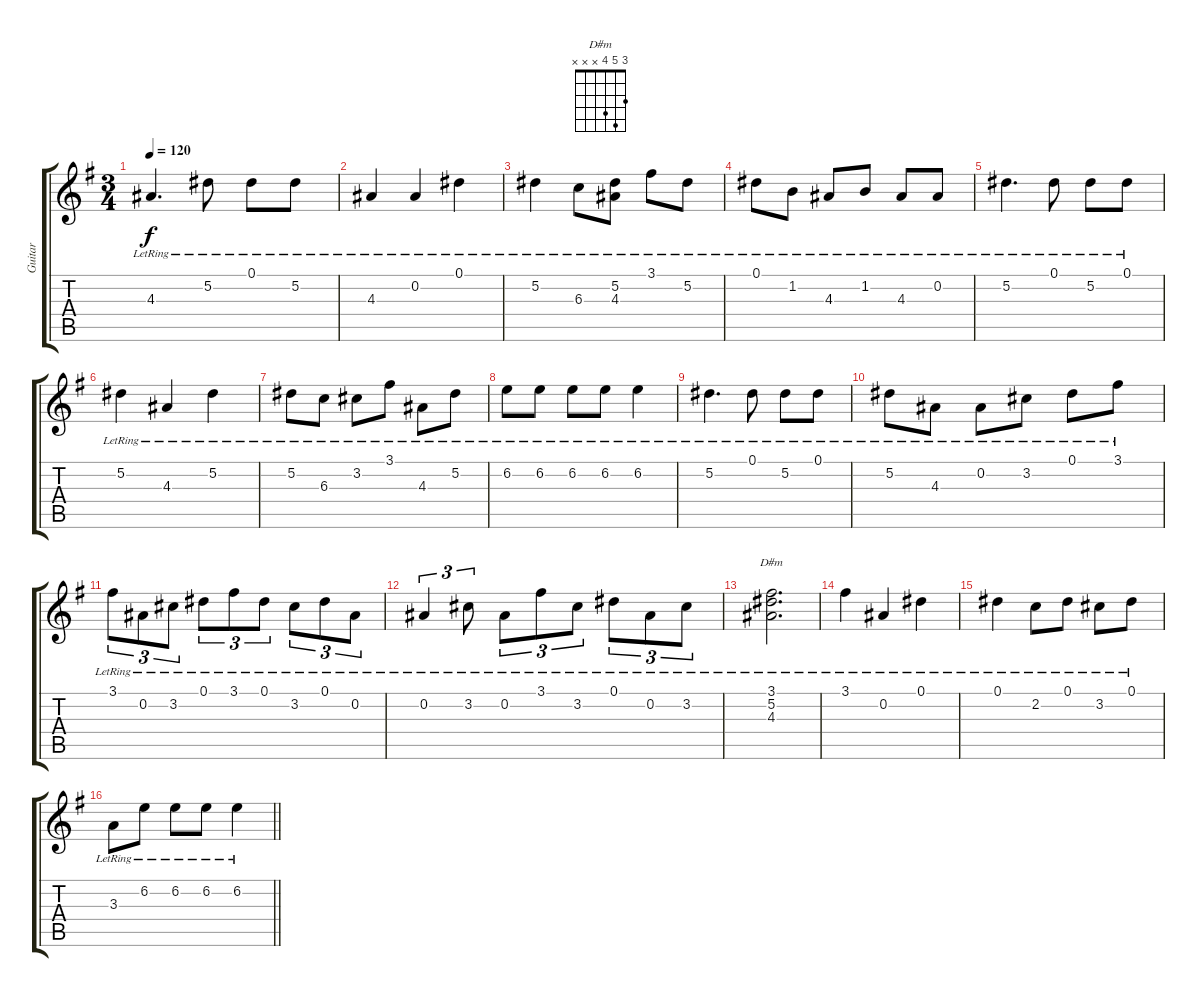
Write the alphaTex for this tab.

\track ("Guitar" "Guitar") {instrument acousticguitarsteel}
\staff {score tabs}
\tuning (Eb4 Bb3 Gb3 Db3 Ab2 Eb2) {hide}
\chord ("D#m" 3 5 4 x x x)
\ts (3 4)
\tempo 120
\clef g2
\ks g
4.3{lr}.4{d dy f} 5.2{lr}.8 0.1{lr}.8 5.2{lr}.8 |
4.3{lr}.4 0.2{lr}.4 0.1{lr}.4 |
5.2{lr}.4 6.3{lr}.8 (5.2{lr} 4.3{lr}).8 3.1{lr}.8 5.2{lr}.8 |
0.1{lr}.8 1.2{lr}.8 4.3{lr}.8 1.2{lr}.8 4.3{lr}.8 0.2{lr}.8 |
5.2{lr}.4{d} 0.1{lr}.8 5.2{lr}.8 0.1{lr}.8 |
5.2{lr}.4 4.3{lr}.4 5.2{lr}.4 |
5.2{lr}.8 6.3{lr}.8 3.2{lr}.8 3.1{lr}.8 4.3{lr}.8 5.2{lr}.8 |
6.2{lr}.8 6.2{lr}.8 6.2{lr}.8 6.2{lr}.8 6.2{lr}.4 |
5.2{lr}.4{d} 0.1{lr}.8 5.2{lr}.8 0.1{lr}.8 |
5.2{lr}.8 4.3{lr}.8 0.2{lr}.8 3.2{lr}.8 0.1{lr}.8 3.1{lr}.8 |
3.1{lr}.8{tu (3 2)} 0.2{lr}.8{tu (3 2)} 3.2{lr}.8{tu (3 2)} 0.1{lr}.8{tu (3 2)} 3.1{lr}.8{tu (3 2)} 0.1{lr}.8{tu (3 2)} 3.2{lr}.8{tu (3 2)} 0.1{lr}.8{tu (3 2)} 0.2{lr}.8{tu (3 2)} |
0.2{lr}.4{tu (3 2)} 3.2{lr}.8{tu (3 2)} 0.2{lr}.8{tu (3 2)} 3.1{lr}.8{tu (3 2)} 3.2{lr}.8{tu (3 2)} 0.1{lr}.8{tu (3 2)} 0.2{lr}.8{tu (3 2)} 3.2{lr}.8{tu (3 2)} |
(3.1{lr} 5.2{lr} 4.3{lr}).2{d ch "D#m"} |
3.1{lr}.4 0.2{lr}.4 0.1{lr}.4 |
0.1{lr}.4 2.2{lr}.8 0.1{lr}.8 3.2{lr}.8 0.1{lr}.8 |
\barLineRight lightlight
3.3{lr}.8 6.2{lr}.8 6.2{lr}.8 6.2{lr}.8 6.2{lr}.4
